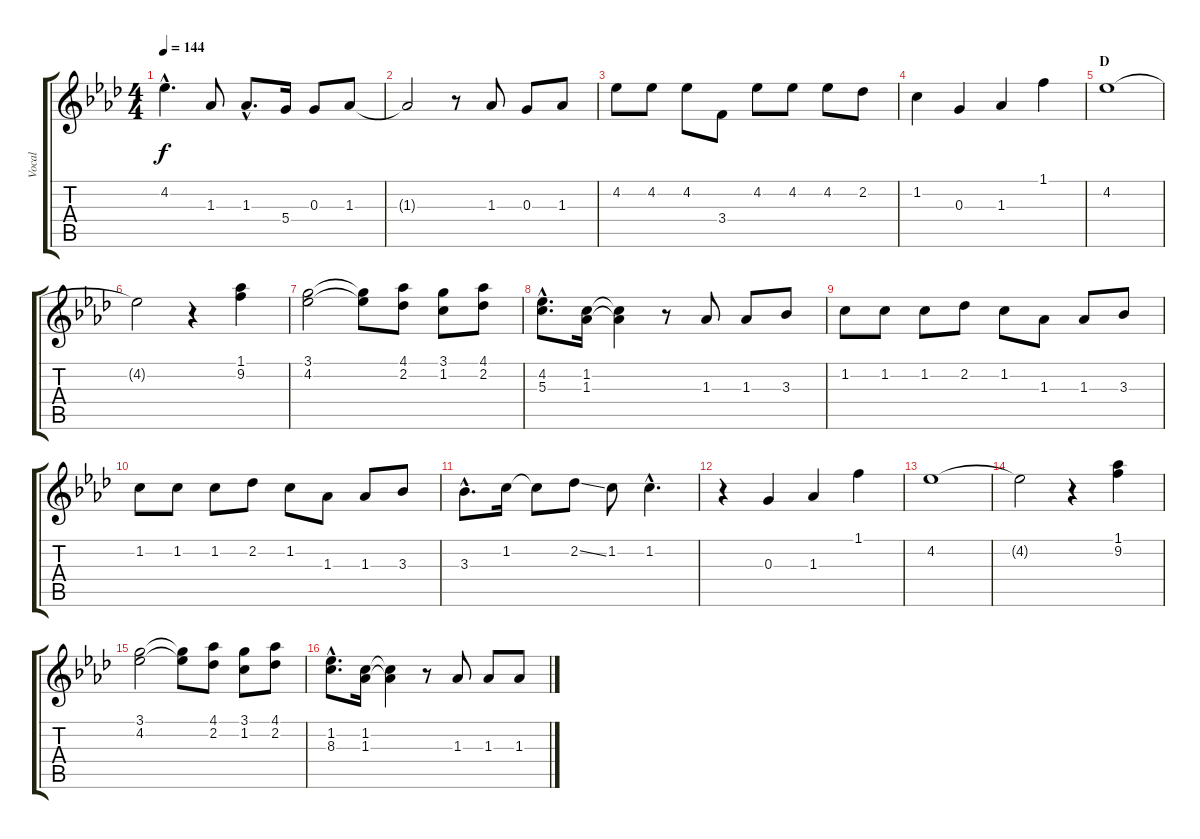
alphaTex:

\track ("Vocal" "Vocal") {instrument ocarina}
\staff {score tabs}
\tuning (E5 B4 G4 D4 A3 E3) {hide}
\ts (4 4)
\tempo 144
\clef g2
\ks ab
4.2{hac}.4{d dy f} 1.3.8 1.3{hac}.8{d} 5.4.16 0.3.8 1.3.8 |
1.3{t}.2 r.8 1.3.8 0.3.8 1.3.8 |
4.2.8 4.2.8 4.2.8 3.4.8 4.2.8 4.2.8 4.2.8 2.2.8 |
1.2.4 0.3.4 1.3.4 1.1.4 |
\section ("" "D")
4.2.1 |
4.2{t}.2 r.4 (1.1 9.2).4 |
(3.1 4.2).2 (3.1{t} 4.2{t}).8 (4.1 2.2).8 (3.1 1.2).8 (4.1 2.2).8 |
(4.2{hac} 5.3{hac}).8{d} (1.2 1.3).16 (1.2{t} 1.3{t}).4 r.8 1.3.8 1.3.8 3.3.8 |
1.2.8 1.2.8 1.2.8 2.2.8 1.2.8 1.3.8 1.3.8 3.3.8 |
1.2.8 1.2.8 1.2.8 2.2.8 1.2.8 1.3.8 1.3.8 3.3.8 |
3.3{hac}.8{d} 1.2.16 1.2{t}.8 2.2{ss}.8 1.2.8 1.2{hac}.4{d} |
r.4 0.3.4 1.3.4 1.1.4 |
4.2.1 |
4.2{t}.2 r.4 (1.1 9.2).4 |
(3.1 4.2).2 (3.1{t} 4.2{t}).8 (4.1 2.2).8 (3.1 1.2).8 (4.1 2.2).8 |
(1.2{hac} 8.3{hac}).8{d} (1.2 1.3).16 (1.2{t} 1.3{t}).4 r.8 1.3.8 1.3.8 1.3.8
